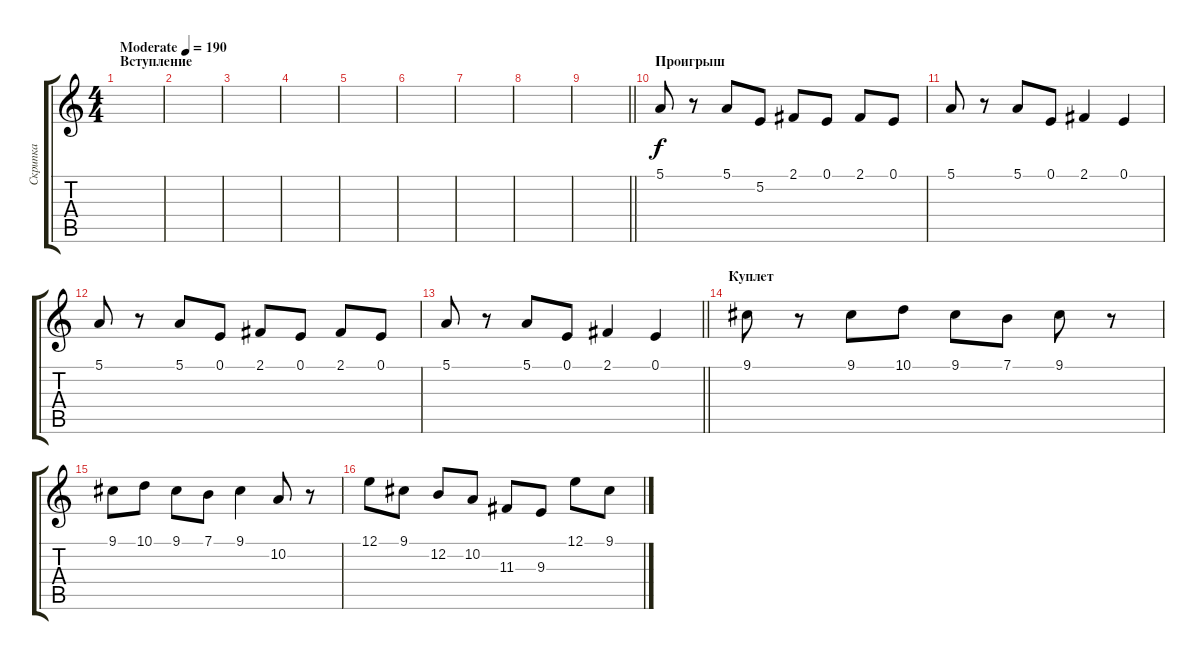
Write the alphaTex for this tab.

\track ("Скрипка" "Скрипка") {instrument violin}
\staff {score tabs}
\tuning (E4 B3 G3 D3 A2 E2) {hide}
\ts (4 4)
\section ("" "Вступление")
\tempo (190 "Moderate")
\clef g2
\ks c
|
|
|
|
|
|
|
|
\barLineRight lightlight
|
\section ("" "Проигрыш")
5.1.8 r.8 5.1.8 5.2.8 2.1.8 0.1.8 2.1.8 0.1.8 |
5.1.8 r.8 5.1.8 0.1.8 2.1.4 0.1.4 |
5.1.8 r.8 5.1.8 0.1.8 2.1.8 0.1.8 2.1.8 0.1.8 |
\barLineRight lightlight
5.1.8 r.8 5.1.8 0.1.8 2.1.4 0.1.4 |
\section ("" "Куплет")
9.1.8 r.8 9.1.8 10.1.8 9.1.8 7.1.8 9.1.8 r.8 |
9.1.8 10.1.8 9.1.8 7.1.8 9.1.4 10.2.8 r.8 |
12.1.8 9.1.8 12.2.8 10.2.8 11.3.8 9.3.8 12.1.8 9.1.8
